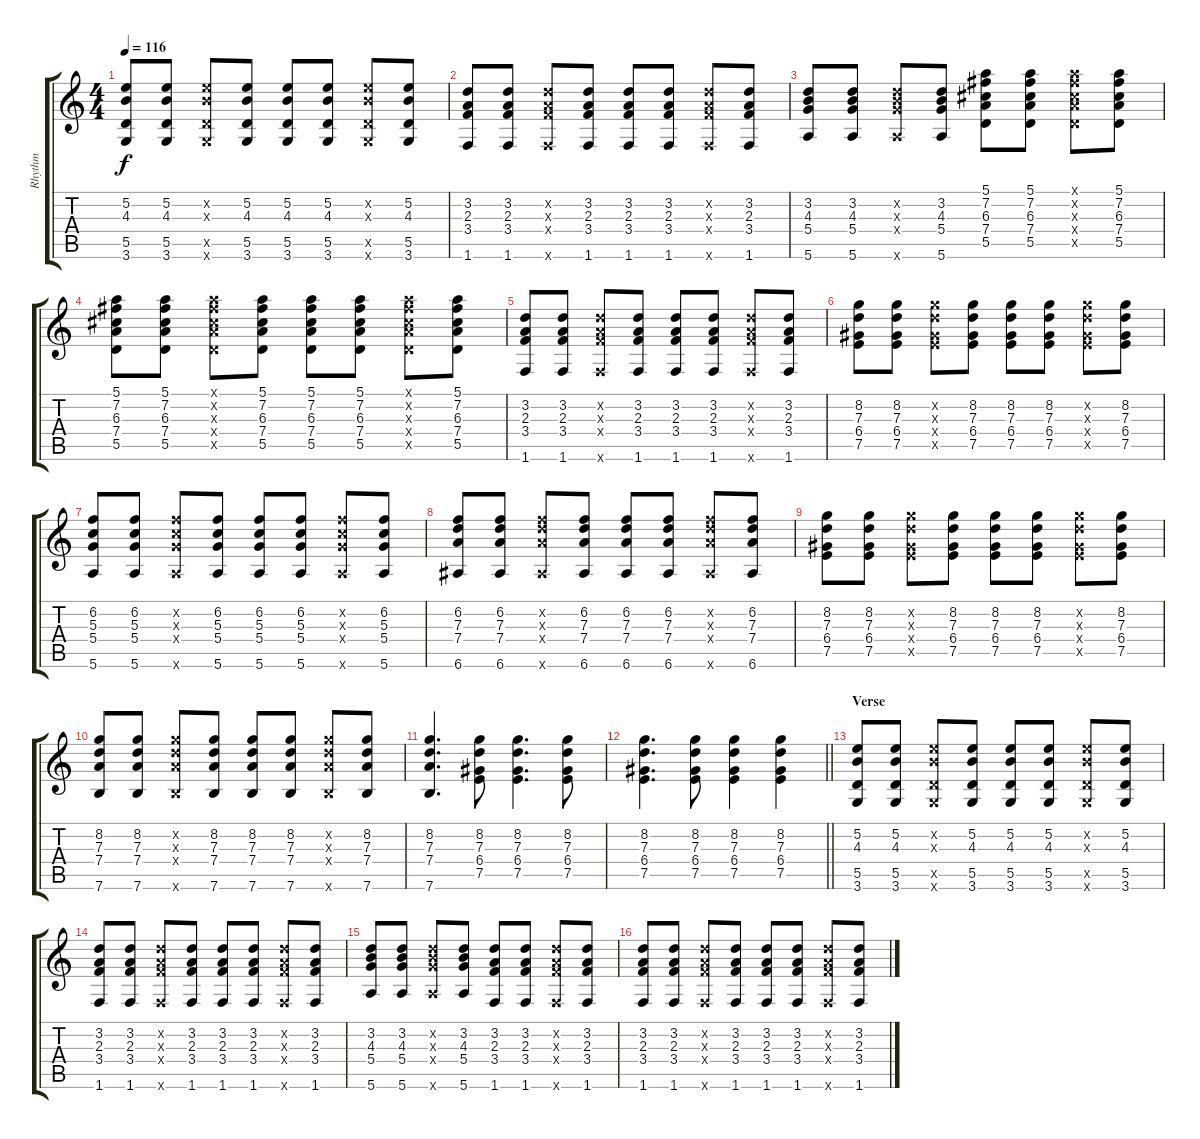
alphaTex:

\track ("Rhythm" "Rhythm") {instrument acousticguitarsteel}
\staff {score tabs}
\tuning (E4 B3 G3 D3 A2 E2) {hide}
\ts (4 4)
\tempo 116
\clef g2
\ks c
(5.2 4.3 5.5 3.6).8{dy f} (5.2 4.3 5.5 3.6).8 (5.2{x} 4.3{x} 5.5{x} 3.6{x}).8 (5.2 4.3 5.5 3.6).8 (5.2 4.3 5.5 3.6).8 (5.2 4.3 5.5 3.6).8 (5.2{x} 4.3{x} 5.5{x} 3.6{x}).8 (5.2 4.3 5.5 3.6).8 |
(3.2 2.3 3.4 1.6).8 (3.2 2.3 3.4 1.6).8 (3.2{x} 2.3{x} 3.4{x} 1.6{x}).8 (3.2 2.3 3.4 1.6).8 (3.2 2.3 3.4 1.6).8 (3.2 2.3 3.4 1.6).8 (3.2{x} 2.3{x} 3.4{x} 1.6{x}).8 (3.2 2.3 3.4 1.6).8 |
(3.2 4.3 5.4 5.6).8 (3.2 4.3 5.4 5.6).8 (3.2{x} 4.3{x} 5.4{x} 5.6{x}).8 (3.2 4.3 5.4 5.6).8 (5.1 7.2 6.3 7.4 5.5).8 (5.1 7.2 6.3 7.4 5.5).8 (5.1{x} 7.2{x} 6.3{x} 7.4{x} 5.5{x}).8 (5.1 7.2 6.3 7.4 5.5).8 |
(5.1 7.2 6.3 7.4 5.5).8 (5.1 7.2 6.3 7.4 5.5).8 (5.1{x} 7.2{x} 6.3{x} 7.4{x} 5.5{x}).8 (5.1 7.2 6.3 7.4 5.5).8 (5.1 7.2 6.3 7.4 5.5).8 (5.1 7.2 6.3 7.4 5.5).8 (5.1{x} 7.2{x} 6.3{x} 7.4{x} 5.5{x}).8 (5.1 7.2 6.3 7.4 5.5).8 |
(3.2 2.3 3.4 1.6).8 (3.2 2.3 3.4 1.6).8 (3.2{x} 2.3{x} 3.4{x} 1.6{x}).8 (3.2 2.3 3.4 1.6).8 (3.2 2.3 3.4 1.6).8 (3.2 2.3 3.4 1.6).8 (3.2{x} 2.3{x} 3.4{x} 1.6{x}).8 (3.2 2.3 3.4 1.6).8 |
(8.2 7.3 6.4 7.5).8 (8.2 7.3 6.4 7.5).8 (8.2{x} 7.3{x} 6.4{x} 7.5{x}).8 (8.2 7.3 6.4 7.5).8 (8.2 7.3 6.4 7.5).8 (8.2 7.3 6.4 7.5).8 (8.2{x} 7.3{x} 6.4{x} 7.5{x}).8 (8.2 7.3 6.4 7.5).8 |
(6.2 5.3 5.4 5.6).8 (6.2 5.3 5.4 5.6).8 (6.2{x} 5.3{x} 5.4{x} 5.6{x}).8 (6.2 5.3 5.4 5.6).8 (6.2 5.3 5.4 5.6).8 (6.2 5.3 5.4 5.6).8 (6.2{x} 5.3{x} 5.4{x} 5.6{x}).8 (6.2 5.3 5.4 5.6).8 |
(6.2 7.3 7.4 6.6).8 (6.2 7.3 7.4 6.6).8 (6.2{x} 7.3{x} 7.4{x} 6.6{x}).8 (6.2 7.3 7.4 6.6).8 (6.2 7.3 7.4 6.6).8 (6.2 7.3 7.4 6.6).8 (6.2{x} 7.3{x} 7.4{x} 6.6{x}).8 (6.2 7.3 7.4 6.6).8 |
(8.2 7.3 6.4 7.5).8 (8.2 7.3 6.4 7.5).8 (8.2{x} 7.3{x} 6.4{x} 7.5{x}).8 (8.2 7.3 6.4 7.5).8 (8.2 7.3 6.4 7.5).8 (8.2 7.3 6.4 7.5).8 (8.2{x} 7.3{x} 6.4{x} 7.5{x}).8 (8.2 7.3 6.4 7.5).8 |
(8.2 7.3 7.4 7.6).8 (8.2 7.3 7.4 7.6).8 (8.2{x} 7.3{x} 7.4{x} 7.6{x}).8 (8.2 7.3 7.4 7.6).8 (8.2 7.3 7.4 7.6).8 (8.2 7.3 7.4 7.6).8 (8.2{x} 7.3{x} 7.4{x} 7.6{x}).8 (8.2 7.3 7.4 7.6).8 |
(8.2 7.3 7.4 7.6).4{d} (8.2 7.3 6.4 7.5).8 (8.2 7.3 6.4 7.5).4{d} (8.2 7.3 6.4 7.5).8 |
\barLineRight lightlight
(8.2 7.3 6.4 7.5).4{d} (8.2 7.3 6.4 7.5).8 (8.2 7.3 6.4 7.5).4 (8.2 7.3 6.4 7.5).4 |
\section ("" "Verse")
(5.2 4.3 5.5 3.6).8 (5.2 4.3 5.5 3.6).8 (5.2{x} 4.3{x} 5.5{x} 3.6{x}).8 (5.2 4.3 5.5 3.6).8 (5.2 4.3 5.5 3.6).8 (5.2 4.3 5.5 3.6).8 (5.2{x} 4.3{x} 5.5{x} 3.6{x}).8 (5.2 4.3 5.5 3.6).8 |
(3.2 2.3 3.4 1.6).8 (3.2 2.3 3.4 1.6).8 (3.2{x} 2.3{x} 3.4{x} 1.6{x}).8 (3.2 2.3 3.4 1.6).8 (3.2 2.3 3.4 1.6).8 (3.2 2.3 3.4 1.6).8 (3.2{x} 2.3{x} 3.4{x} 1.6{x}).8 (3.2 2.3 3.4 1.6).8 |
(3.2 4.3 5.4 5.6).8 (3.2 4.3 5.4 5.6).8 (3.2{x} 4.3{x} 5.4{x} 5.6{x}).8 (3.2 4.3 5.4 5.6).8 (3.2 2.3 3.4 1.6).8 (3.2 2.3 3.4 1.6).8 (3.2{x} 2.3{x} 3.4{x} 1.6{x}).8 (3.2 2.3 3.4 1.6).8 |
(3.2 2.3 3.4 1.6).8 (3.2 2.3 3.4 1.6).8 (3.2{x} 2.3{x} 3.4{x} 1.6{x}).8 (3.2 2.3 3.4 1.6).8 (3.2 2.3 3.4 1.6).8 (3.2 2.3 3.4 1.6).8 (3.2{x} 2.3{x} 3.4{x} 1.6{x}).8 (3.2 2.3 3.4 1.6).8
